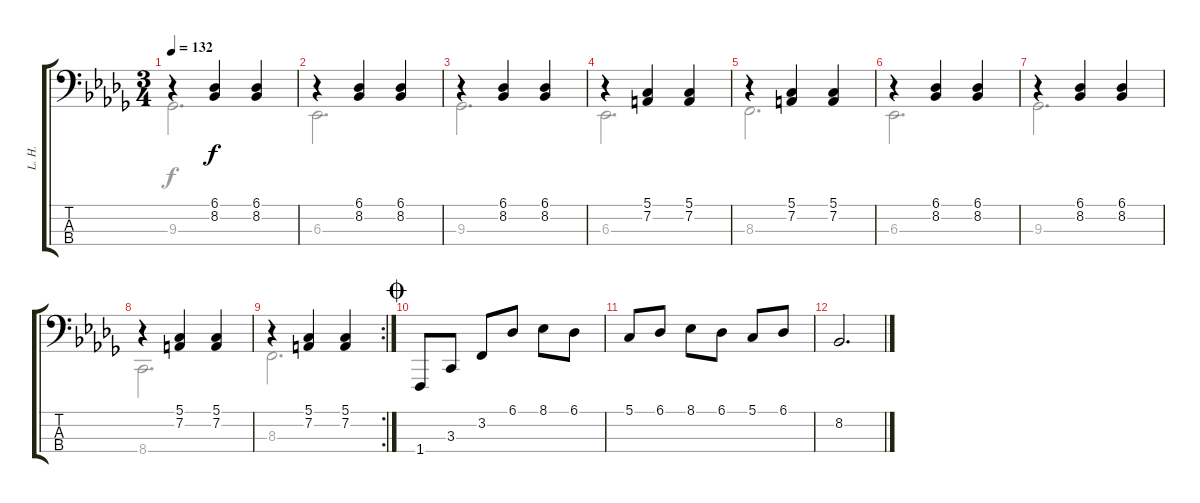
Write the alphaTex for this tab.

\track ("L. H." "L. H.") {instrument brightacousticpiano}
\staff {score tabs}
\tuning (G2 D2 A1 E1) {hide}
\voice
\ts (3 4)
\tempo 132
\clef f4
\ks db
r.4{dy f} (6.1 8.2).4 (6.1 8.2).4 |
r.4 (6.1 8.2).4 (6.1 8.2).4 |
r.4 (6.1 8.2).4 (6.1 8.2).4 |
r.4 (5.1 7.2).4 (5.1 7.2).4 |
r.4 (5.1 7.2).4 (5.1 7.2).4 |
r.4 (6.1 8.2).4 (6.1 8.2).4 |
r.4 (6.1 8.2).4 (6.1 8.2).4 |
r.4 (5.1 7.2).4 (5.1 7.2).4 |
\rc 2
r.4 (5.1 7.2).4 (5.1 7.2).4 |
\jump coda
1.4.8 3.3.8 3.2.8 6.1.8 8.1.8 6.1.8 |
5.1.8 6.1.8 8.1.8 6.1.8 5.1.8 6.1.8 |
8.2.2{d}
\voice
\clef f4
\ottava regular
\simile none
\ks db
9.3.2{d dy f} |
6.3.2{d} |
9.3.2{d} |
6.3.2{d} |
8.3.2{d} |
6.3.2{d} |
9.3.2{d} |
8.4.2{d} |
8.3.2{d} |
|
|
